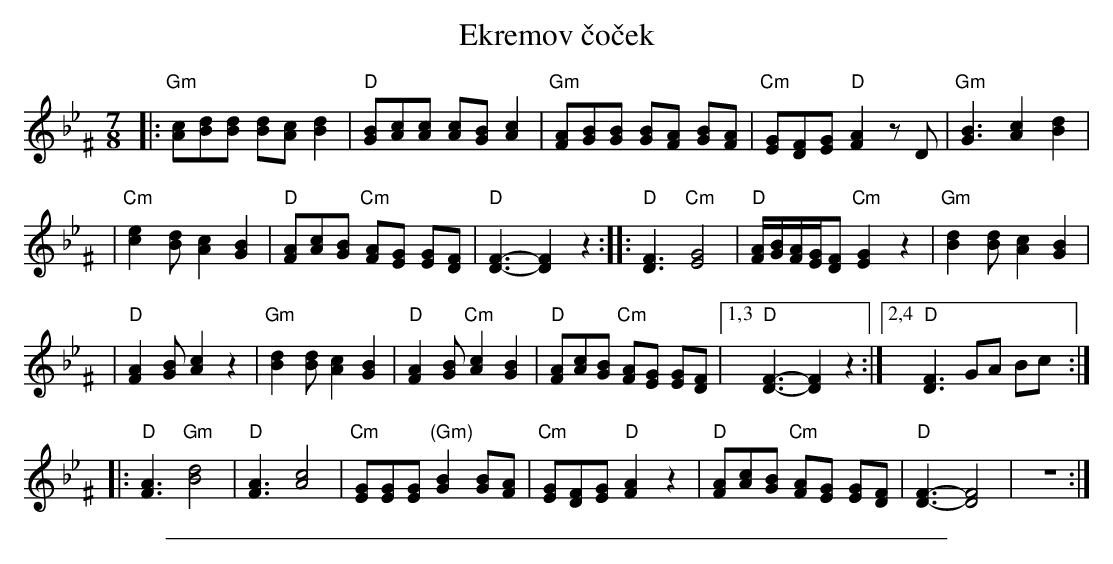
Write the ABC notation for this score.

X:1
T: Ekremov \vco\vcek
M:7/8
L:1/8
K:Dphr^F
|: "Gm"[Ac][Bd][Bd] [Bd][Ac] [B2d2] | "D"[GB][Ac][Ac] [Ac][GB] [A2c2] \
|  "Gm"[FA][GB][GB] [GB][FA] [GB][FA] | "Cm"[EG][DF][EG] "D"[F2A2] zD | "Gm"[G3B3] [A2c2] [B2d2] |
|  "Cm"[c2e2][Bd] [A2c2] [G2B2] | "D"[FA][Ac][GB] "Cm"[FA][EG] [EG][DF] | "D"[D3-F3-] [D2F2] z2 :: "D"[D3F3] "Cm"[E4G4] \
|  "D"[F/A/][G/B/][F/A/][E/G/][DF] "Cm"[E2G2] z2 | "Gm"[B2d2][Bd] [A2c2] [G2B2] |
|  "D"[F2A2] [GB] [A2c2] z2 | "Gm"[B2d2][Bd] [A2c2] [G2B2] | "D"[F2A2][GB] "Cm"[A2c2] [G2B2] \
|  "D"[FA][Ac][GB] "Cm"[FA][EG] [EG][DF] |1,3 "D"[D3-F3-] [D2F2] z2 :|2,4 "D"[D3F3] GA Bc :|
|: "D"[F3A3] "Gm"[B4d4] | "D"[F3A3] [A4c4] | "Cm"[EG][EG][EG] "(Gm)"[G2B2] [GB][FA] \
|  "Cm"[EG][DF][EG] "D"[F2A2] z2 | "D"[FA][Ac][GB] "Cm"[FA][EG] [EG][DF] | "D"[D3-F3-] [D4F4] | z7 :|
